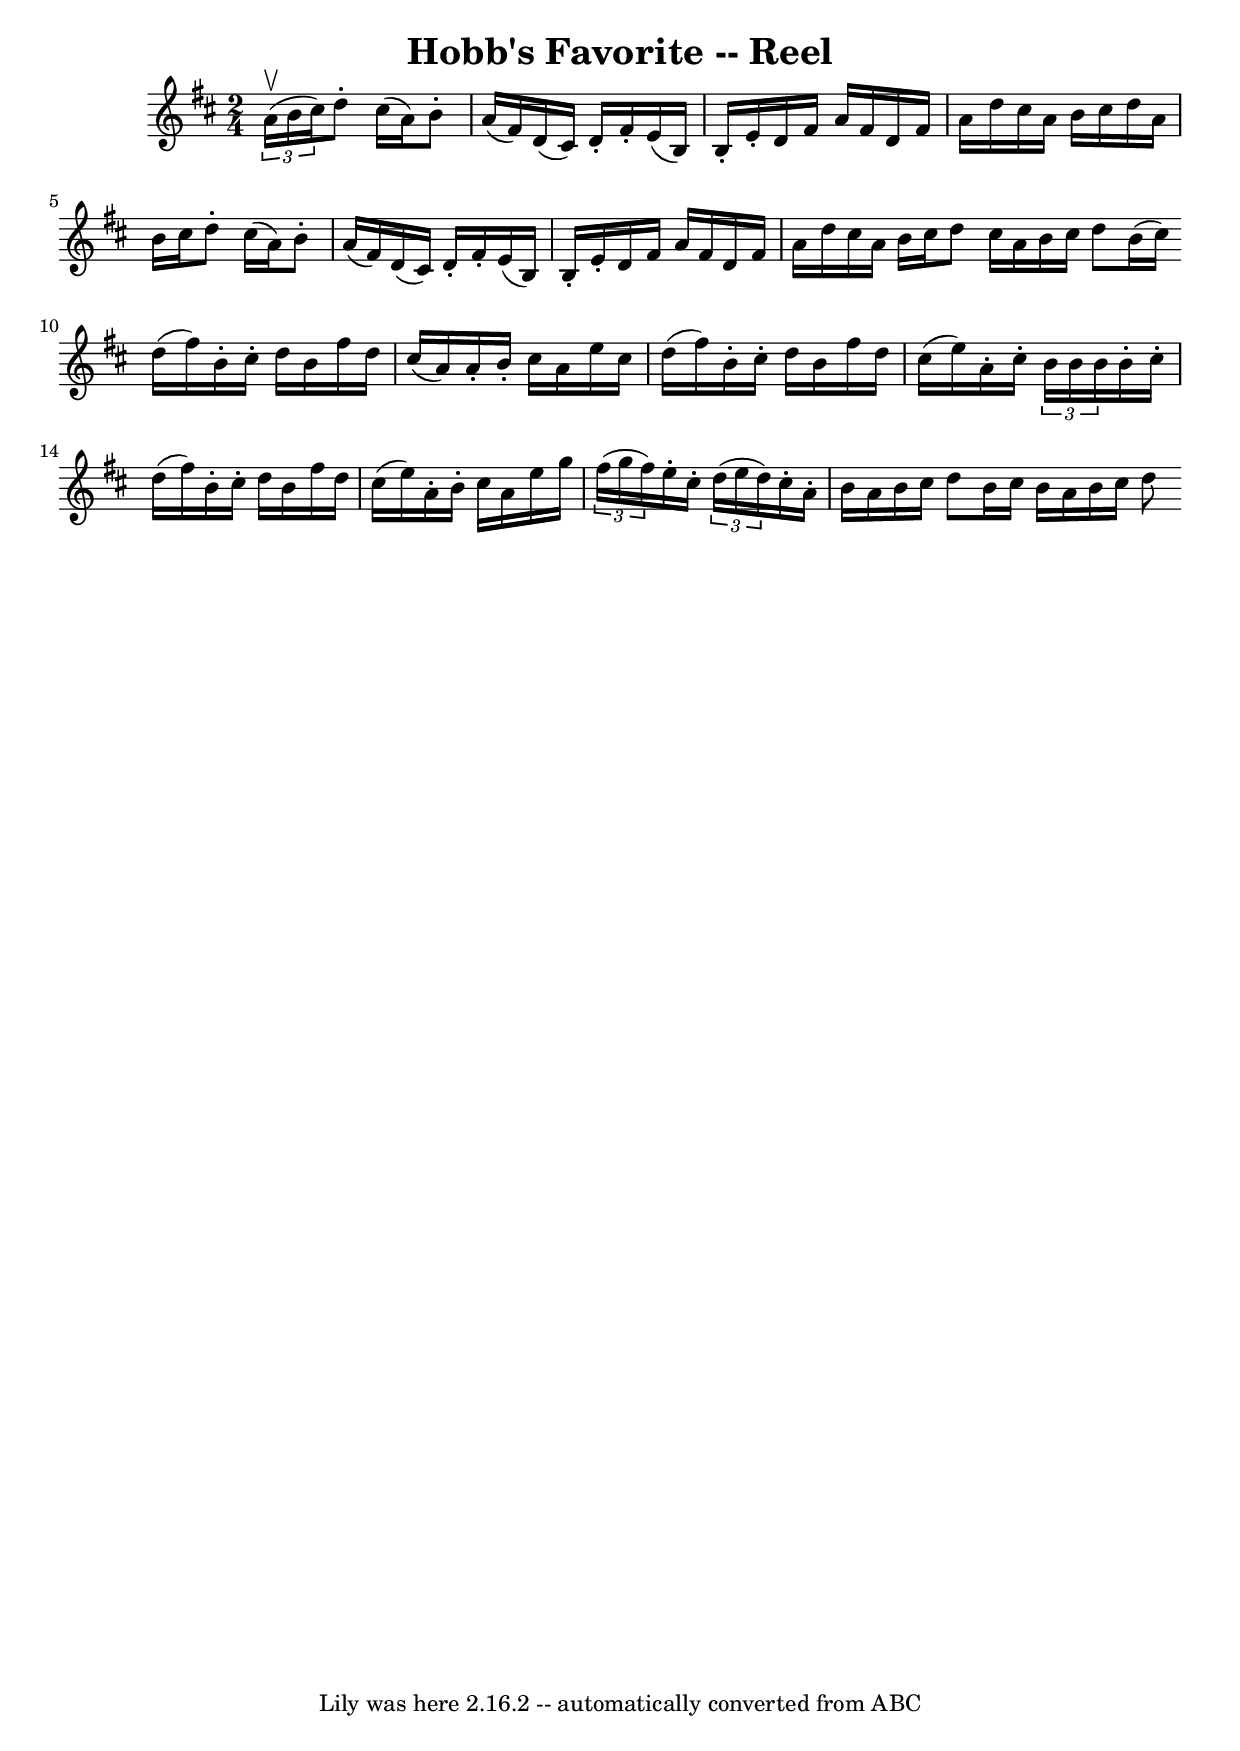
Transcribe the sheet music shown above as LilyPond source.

\version "2.16.2"
\include "Mammoth.ily"
\header {
  %% book = "Ryan's Mammoth Collection"
 crossRefNumber = "1"
 footnotes = ""
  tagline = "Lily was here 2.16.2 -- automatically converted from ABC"
  title = "Hobb's Favorite -- Reel"

}
voicedefault =  {


  \time 2/4 
  \key d \major
  \times 2/3 { a'16^\upbow(b'16 cs''16)  	     }   |
 d''8-. cs''16 (a'16) b'8-. a'16 (fs'16)  |
 d'16 (cs'16) d'16-. fs'16-. e'16 (b16) b16-. e'16-. |
 d'16 fs'16 a'16 fs'16 d'16 fs'16 a'16 d''16   |
 cs''16 a'16 b'16 cs''16 d''16 a'16 b'16 cs''16   |
 d''8-. cs''16 (a'16) b'8-. a'16 ( fs'16)  |
 d'16 (cs'16) d'16-. fs'16-. e'16 ( b16) b16-. e'16-.  |
 d'16 fs'16 a'16 fs'16 d'16 fs'16 a'16 d''16   |
 cs''16 a'16 b'16 cs''16 d''8  \bar ": |" cs''16 a'16 b'16 cs''16 d''8 b'16 ( cs''16) \bar "| |" d''16 (fs''16) b'16-. cs''16-. d''16 b'16 fs''16 d''16   |
 cs''16 (a'16) a'16-. b'16-. cs''16 a'16 e''16 cs''16   |
 d''16 (fs''16) b'16-. cs''16-. d''16 b'16 fs''16 d''16  |
 cs''16 (
 e''16) a'16-. cs''16-.   \times 2/3 { b'16 b'16 b'16  
					 } b'16-. cs''16-.  |
 d''16 (fs''16) b'16-. cs''16-. d''16 b'16 fs''16 d''16   |
 cs''16 (e''16) a'16-. b'16-. cs''16 a'16 e''16 g''16   |
  \times 2/3 { fs''16 
	       (g''16 fs''16) 
	     } e''16-. cs''16-.   \times 2/3 { d''16 (
						 e''16 d''16)  						} cs''16-. a'16-.  |
 b'16 a'16 b'16 cs''16 d''8 b'16 cs''16  \bar ": |" b'16 a'16 b'16 cs''16 d''8  \bar "| |"   

}

\score{
  <<

    \context Staff="default"
    {
      \voicedefault 
      
    }

  >>
  \layout {
    
  }
  \midi {
  }

}
